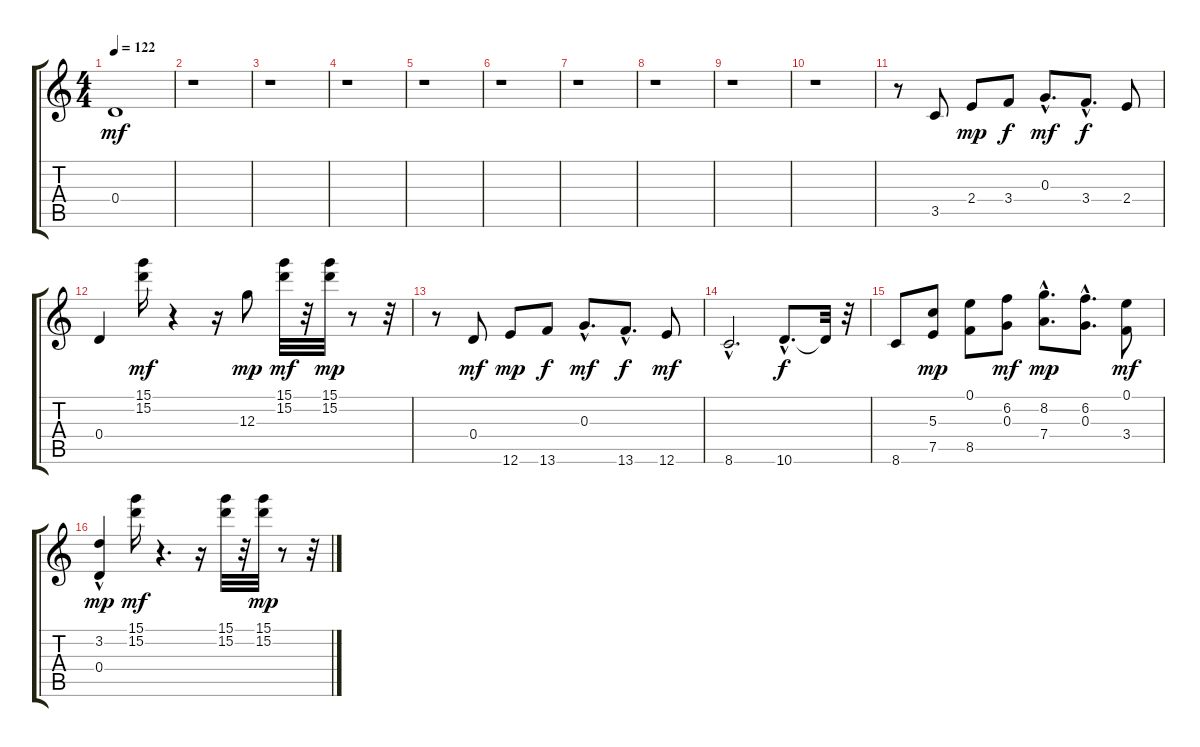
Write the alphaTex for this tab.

\track "" {instrument electricguitarclean}
\staff {score tabs}
\tuning (E4 B3 G3 D3 A2 E2) {hide}
\ts (4 4)
\tempo 122
\clef g2
\ks c
0.4.1{dy mf} |
r.1 |
r.1 |
r.1 |
r.1 |
r.1 |
r.1 |
r.1 |
r.1 |
r.1 |
r.8 3.5.8 2.4.8{dy mp} 3.4.8{dy f} 0.3{hac}.8{d dy mf} 3.4{hac}.8{d dy f} 2.4.8 |
0.4.4 (15.1 15.2).16{dy mf} r.4 r.16 12.3.8{dy mp} (15.1 15.2).32{dy mf} r.32 (15.1 15.2).32{dy mp} r.8 r.32 |
r.8 0.4.8{dy mf} 12.6.8{dy mp} 13.6.8{dy f} 0.3{hac}.8{d dy mf} 13.6{hac}.8{d dy f} 12.6.8{dy mf} |
8.6{hac}.2{d} 10.6{hac}.8{d dy f} 10.6{t}.32 r.32 |
8.6.8 (5.3 7.5).8{dy mp} (0.1 8.5).8 (6.2 0.3).8{dy mf} (8.2{hac} 7.4{hac}).8{d dy mp} (6.2{hac} 0.3{hac}).8{d} (0.1 3.4).8{dy mf} |
(3.2{hac} 0.4).4{dy mp} (15.1 15.2).16{dy mf} r.4{d} r.16 (15.1 15.2).32 r.32 (15.1 15.2).32{dy mp} r.8 r.32
